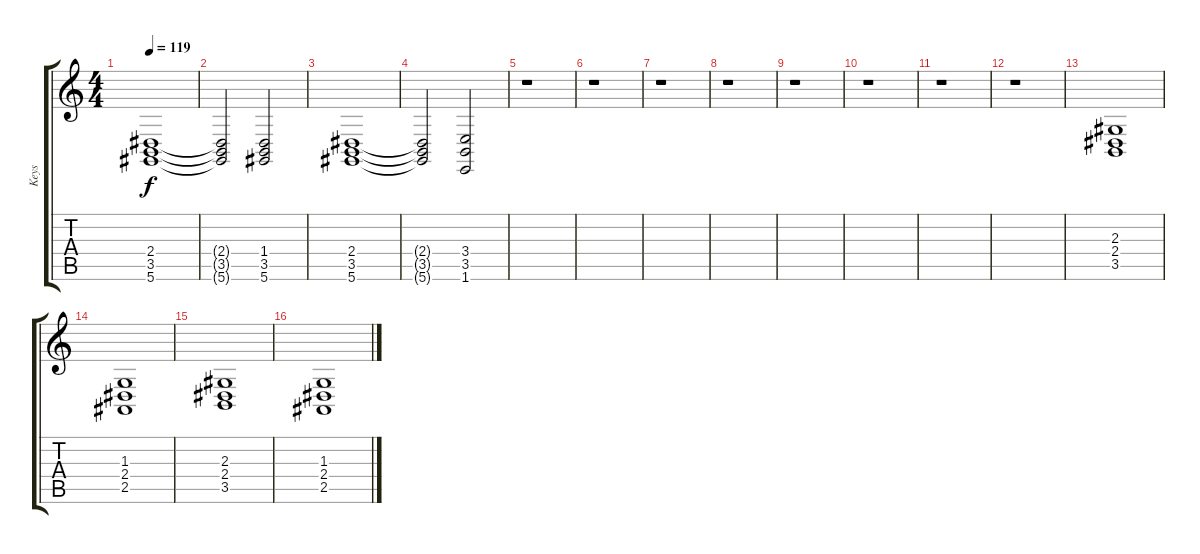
\track ("Keys" "Keys") {instrument synthstrings1}
\staff {score tabs}
\tuning (Eb4 Bb3 Gb3 Db3 Ab2 Eb2) {hide}
\ts (4 4)
\tempo 119
\clef g2
\ks c
(2.4 3.5 5.6).1{dy f} |
(2.4{t} 3.5{t} 5.6{t}).2 (1.4 3.5 5.6).2 |
(2.4 3.5 5.6).1 |
(2.4{t} 3.5{t} 5.6{t}).2 (3.4 3.5 1.6).2 |
r.1 |
r.1 |
r.1 |
r.1 |
r.1 |
r.1 |
r.1 |
r.1 |
(2.3 2.4 3.5).1 |
(1.3 2.4 2.5).1 |
(2.3 2.4 3.5).1 |
(1.3 2.4 2.5).1
